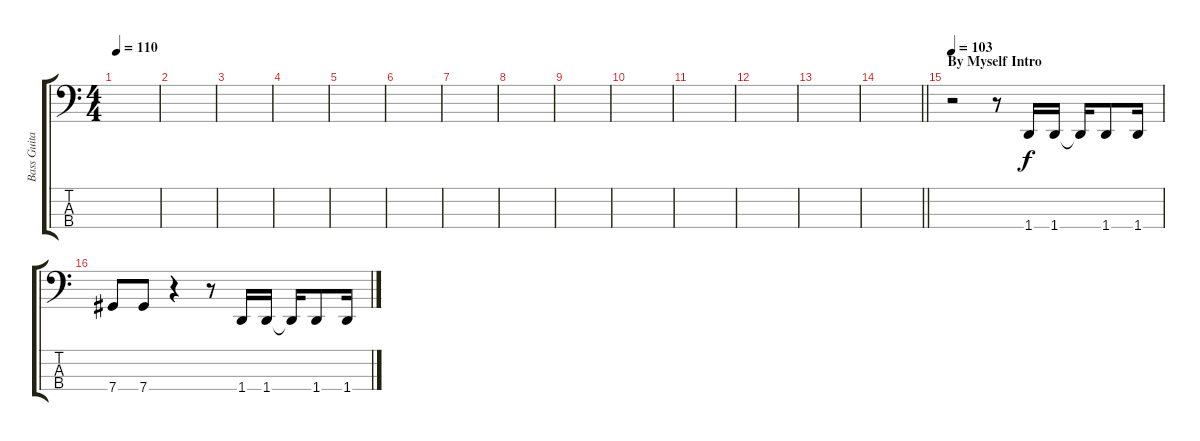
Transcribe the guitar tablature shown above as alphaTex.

\track ("Bass Guitar - Pheonix" "Bass Guita") {instrument electricbassfinger}
\staff {score tabs}
\tuning (Gb2 Db2 Ab1 Db1) {hide}
\ts (4 4)
\tempo 110
\clef f4
\ks c
|
|
|
|
|
|
|
|
|
|
|
|
|
\barLineRight lightlight
|
\section ("" "By Myself Intro")
\tempo 103
r.2{volume 13 instrument electricbassfinger} r.8 1.4.16 1.4.16 1.4{t}.16 1.4.8 1.4.16 |
7.4.8 7.4.8 r.4 r.8 1.4.16 1.4.16 1.4{t}.16 1.4.8 1.4.16
